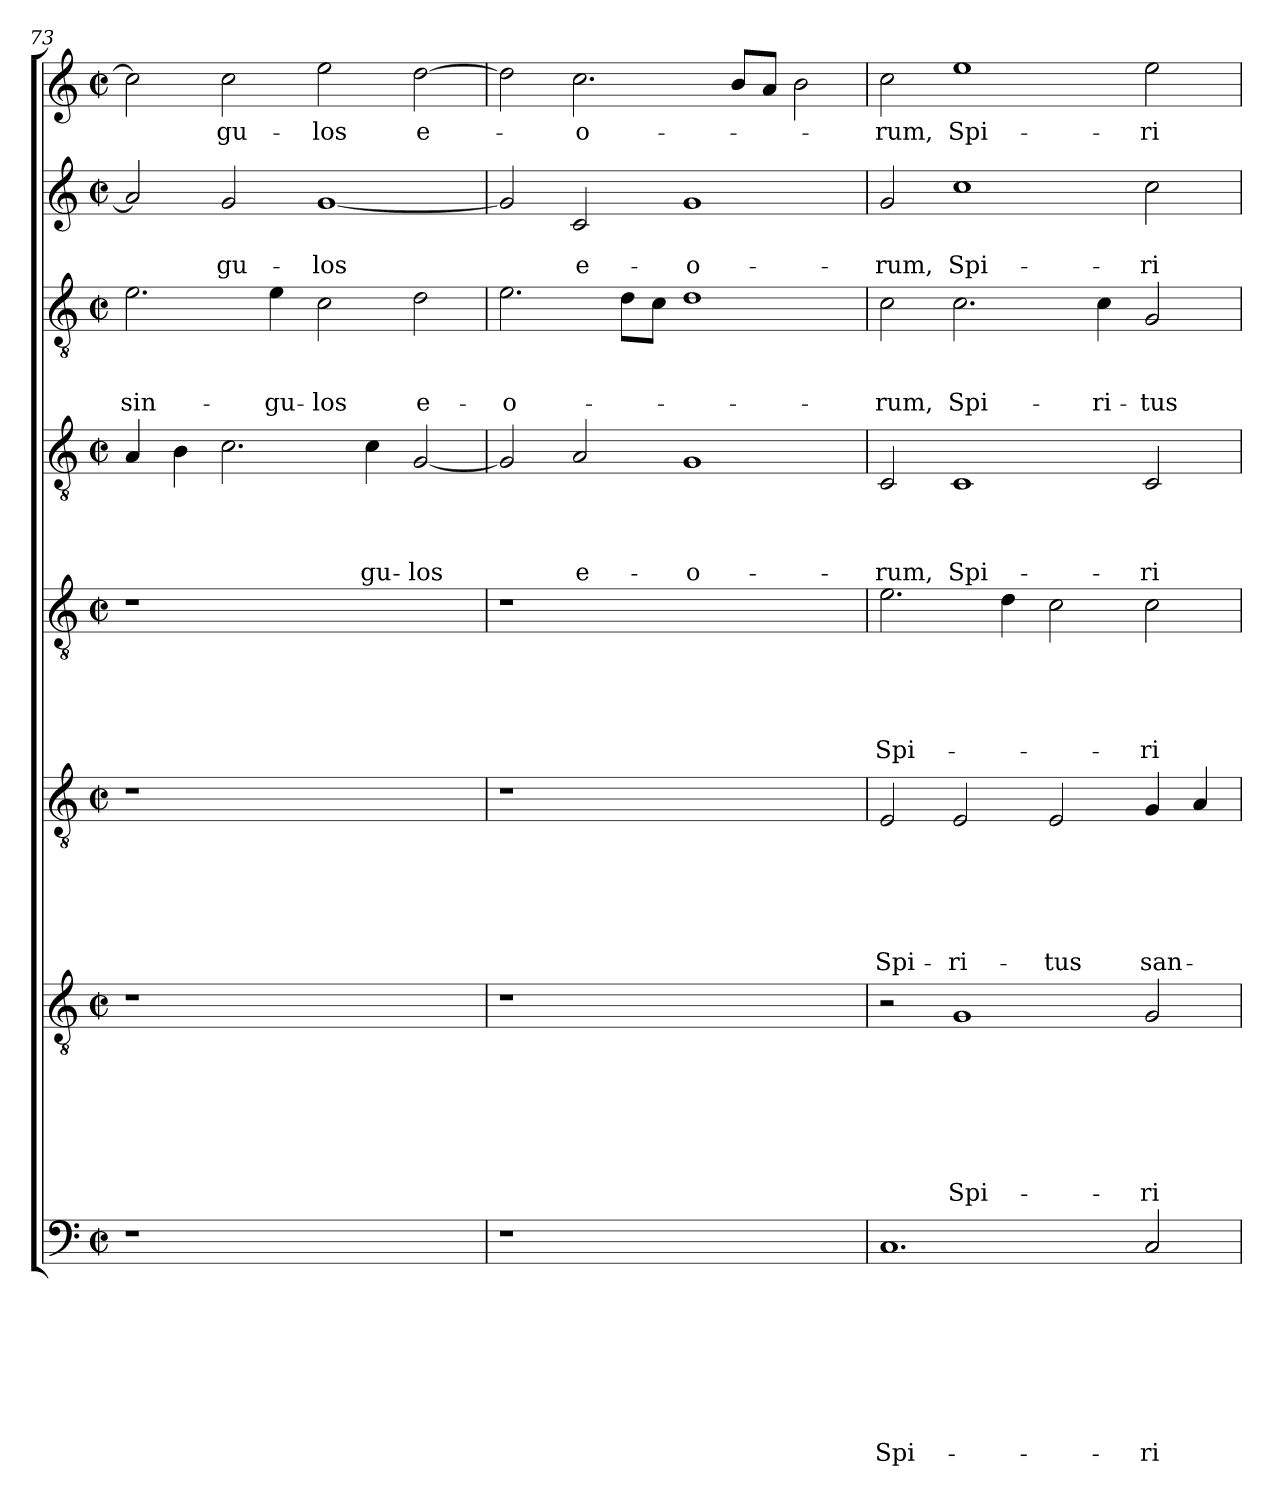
**kern	**text	**text	**text	**text	**text	**text	**text	**text	**kern	**text	**text	**text	**text	**text	**text	**text	**kern	**text	**text	**text	**text	**text	**text	**kern	**text	**text	**text	**text	**text	**kern	**text	**text	**text	**text	**kern	**text	**text	**text	**kern	**text	**text	**kern	**text
*part8	*part8	*part8	*part8	*part8	*part8	*part8	*part8	*part8	*part7	*part7	*part7	*part7	*part7	*part7	*part7	*part7	*part6	*part6	*part6	*part6	*part6	*part6	*part6	*part5	*part5	*part5	*part5	*part5	*part5	*part4	*part4	*part4	*part4	*part4	*part3	*part3	*part3	*part3	*part2	*part2	*part2	*part1	*part1
*staff8	*staff8	*staff8	*staff8	*staff8	*staff8	*staff8	*staff8	*staff8	*staff7	*staff7	*staff7	*staff7	*staff7	*staff7	*staff7	*staff7	*staff6	*staff6	*staff6	*staff6	*staff6	*staff6	*staff6	*staff5	*staff5	*staff5	*staff5	*staff5	*staff5	*staff4	*staff4	*staff4	*staff4	*staff4	*staff3	*staff3	*staff3	*staff3	*staff2	*staff2	*staff2	*staff1	*staff1
*clefF4	*	*	*	*	*	*	*	*	*clefGv2	*	*	*	*	*	*	*	*clefGv2	*	*	*	*	*	*	*clefGv2	*	*	*	*	*	*clefGv2	*	*	*	*	*clefGv2	*	*	*	*clefG2	*	*	*clefG2	*
*k[]	*	*	*	*	*	*	*	*	*k[]	*	*	*	*	*	*	*	*k[]	*	*	*	*	*	*	*k[]	*	*	*	*	*	*k[]	*	*	*	*	*k[]	*	*	*	*k[]	*	*	*k[]	*
*C:	*	*	*	*	*	*	*	*	*C:	*	*	*	*	*	*	*	*C:	*	*	*	*	*	*	*C:	*	*	*	*	*	*C:	*	*	*	*	*C:	*	*	*	*C:	*	*	*C:	*
*M2/2	*	*	*	*	*	*	*	*	*M2/2	*	*	*	*	*	*	*	*M2/2	*	*	*	*	*	*	*M2/2	*	*	*	*	*	*M2/2	*	*	*	*	*M2/2	*	*	*	*M2/2	*	*	*M2/2	*
*met(c|)	*	*	*	*	*	*	*	*	*met(c|)	*	*	*	*	*	*	*	*met(c|)	*	*	*	*	*	*	*met(c|)	*	*	*	*	*	*met(c|)	*	*	*	*	*met(c|)	*	*	*	*met(c|)	*	*	*met(c|)	*
=73	=73	=73	=73	=73	=73	=73	=73	=73	=73	=73	=73	=73	=73	=73	=73	=73	=73	=73	=73	=73	=73	=73	=73	=73	=73	=73	=73	=73	=73	=73	=73	=73	=73	=73	=73	=73	=73	=73	=73	=73	=73	=73	=73
!	!	!	!	!	!	!	!	!	!	!	!	!	!	!	!	!	!	!	!	!	!	!	!	!	!	!	!	!	!	!	!	!	!	!	!	!	!	!LO:LY:b	!	!	!	!	!
1r	.	.	.	.	.	.	.	.	1r	.	.	.	.	.	.	.	1r	.	.	.	.	.	.	1r	.	.	.	.	.	4A/	.	.	.	.	2.e\	.	.	sin-	2a/]	.	.	2cc\]	.
.	.	.	.	.	.	.	.	.	.	.	.	.	.	.	.	.	.	.	.	.	.	.	.	.	.	.	.	.	.	4B\	.	.	.	.	.	.	.	.	.	.	.	.	.
!	!	!	!	!	!	!	!	!	!	!	!	!	!	!	!	!	!	!	!	!	!	!	!	!	!	!	!	!	!	!	!	!	!	!	!	!	!	!	!	!	!LO:LY:b	!	!LO:LY:b
.	.	.	.	.	.	.	.	.	.	.	.	.	.	.	.	.	.	.	.	.	.	.	.	.	.	.	.	.	.	2.c\	.	.	.	.	.	.	.	.	2g/	.	-gu-	2cc\	-gu-
!	!	!	!	!	!	!	!	!	!	!	!	!	!	!	!	!	!	!	!	!	!	!	!	!	!	!	!	!	!	!	!	!	!	!	!	!	!	!LO:LY:b	!	!	!	!	!
.	.	.	.	.	.	.	.	.	.	.	.	.	.	.	.	.	.	.	.	.	.	.	.	.	.	.	.	.	.	.	.	.	.	.	4e\	.	.	-gu-	.	.	.	.	.
!	!	!	!	!	!	!	!	!	!	!	!	!	!	!	!	!	!	!	!	!	!	!	!	!	!	!	!	!	!	!	!	!	!	!	!	!	!	!LO:LY:b	!	!	!LO:LY:b	!	!LO:LY:b
1ryy	.	.	.	.	.	.	.	.	1ryy	.	.	.	.	.	.	.	1ryy	.	.	.	.	.	.	1ryy	.	.	.	.	.	.	.	.	.	.	2c\	.	.	-los	[1g	.	-los	2ee\	-los
!	!	!	!	!	!	!	!	!	!	!	!	!	!	!	!	!	!	!	!	!	!	!	!	!	!	!	!	!	!	!	!	!	!	!LO:LY:b	!	!	!	!	!	!	!	!	!
.	.	.	.	.	.	.	.	.	.	.	.	.	.	.	.	.	.	.	.	.	.	.	.	.	.	.	.	.	.	4c\	.	.	.	-gu-	.	.	.	.	.	.	.	.	.
!	!	!	!	!	!	!	!	!	!	!	!	!	!	!	!	!	!	!	!	!	!	!	!	!	!	!	!	!	!	!	!	!	!	!LO:LY:b	!	!	!	!LO:LY:b	!	!	!	!	!LO:LY:b
.	.	.	.	.	.	.	.	.	.	.	.	.	.	.	.	.	.	.	.	.	.	.	.	.	.	.	.	.	.	[2G/	.	.	.	-los	2d\	.	.	e-	.	.	.	[2dd\	e-
=74	=74	=74	=74	=74	=74	=74	=74	=74	=74	=74	=74	=74	=74	=74	=74	=74	=74	=74	=74	=74	=74	=74	=74	=74	=74	=74	=74	=74	=74	=74	=74	=74	=74	=74	=74	=74	=74	=74	=74	=74	=74	=74	=74
!	!	!	!	!	!	!	!	!	!	!	!	!	!	!	!	!	!	!	!	!	!	!	!	!	!	!	!	!	!	!	!	!	!	!	!	!	!	!LO:LY:b	!	!	!	!	!
1r	.	.	.	.	.	.	.	.	1r	.	.	.	.	.	.	.	1r	.	.	.	.	.	.	1r	.	.	.	.	.	2G/]	.	.	.	.	2.e\	.	.	-o-	2g/]	.	.	2dd\]	.
!	!	!	!	!	!	!	!	!	!	!	!	!	!	!	!	!	!	!	!	!	!	!	!	!	!	!	!	!	!	!	!	!	!	!LO:LY:b	!	!	!	!	!	!	!LO:LY:b	!	!LO:LY:b
.	.	.	.	.	.	.	.	.	.	.	.	.	.	.	.	.	.	.	.	.	.	.	.	.	.	.	.	.	.	2A/	.	.	.	e-	.	.	.	.	2c/	.	e-	2.cc\	-o-
.	.	.	.	.	.	.	.	.	.	.	.	.	.	.	.	.	.	.	.	.	.	.	.	.	.	.	.	.	.	.	.	.	.	.	8d\L	.	.	.	.	.	.	.	.
.	.	.	.	.	.	.	.	.	.	.	.	.	.	.	.	.	.	.	.	.	.	.	.	.	.	.	.	.	.	.	.	.	.	.	8c\J	.	.	.	.	.	.	.	.
!	!	!	!	!	!	!	!	!	!	!	!	!	!	!	!	!	!	!	!	!	!	!	!	!	!	!	!	!	!	!	!	!	!	!LO:LY:b	!	!	!	!	!	!	!LO:LY:b	!	!
1ryy	.	.	.	.	.	.	.	.	1ryy	.	.	.	.	.	.	.	1ryy	.	.	.	.	.	.	1ryy	.	.	.	.	.	1G	.	.	.	-o-	1d	.	.	.	1g	.	-o-	.	.
.	.	.	.	.	.	.	.	.	.	.	.	.	.	.	.	.	.	.	.	.	.	.	.	.	.	.	.	.	.	.	.	.	.	.	.	.	.	.	.	.	.	8b/L	.
.	.	.	.	.	.	.	.	.	.	.	.	.	.	.	.	.	.	.	.	.	.	.	.	.	.	.	.	.	.	.	.	.	.	.	.	.	.	.	.	.	.	8a/J	.
.	.	.	.	.	.	.	.	.	.	.	.	.	.	.	.	.	.	.	.	.	.	.	.	.	.	.	.	.	.	.	.	.	.	.	.	.	.	.	.	.	.	2b\	.
!!LO:LB:g=z
=75	=75	=75	=75	=75	=75	=75	=75	=75	=75	=75	=75	=75	=75	=75	=75	=75	=75	=75	=75	=75	=75	=75	=75	=75	=75	=75	=75	=75	=75	=75	=75	=75	=75	=75	=75	=75	=75	=75	=75	=75	=75	=75	=75
!	!	!	!	!	!	!	!	!LO:LY:b	!	!	!	!	!	!	!	!	!	!	!	!	!	!	!LO:LY:b	!	!	!	!	!	!LO:LY:b	!	!	!	!	!LO:LY:b	!	!	!	!LO:LY:b	!	!	!LO:LY:b	!	!LO:LY:b
1.C	.	.	.	.	.	.	.	Spi-	2r	.	.	.	.	.	.	.	2E/	.	.	.	.	.	Spi-	2.e\	.	.	.	.	Spi-	2C/	.	.	.	-rum,	2c\	.	.	-rum,	2g/	.	-rum,	2cc\	-rum,
!	!	!	!	!	!	!	!	!	!	!	!	!	!	!	!	!LO:LY:b	!	!	!	!	!	!	!LO:LY:b	!	!	!	!	!	!	!	!	!	!	!LO:LY:b	!	!	!	!LO:LY:b	!	!	!LO:LY:b	!	!LO:LY:b
.	.	.	.	.	.	.	.	.	1G	.	.	.	.	.	.	Spi-	2E/	.	.	.	.	.	-ri-	.	.	.	.	.	.	1C	.	.	.	Spi-	2.c\	.	.	Spi-	1cc	.	Spi-	1ee	Spi-
.	.	.	.	.	.	.	.	.	.	.	.	.	.	.	.	.	.	.	.	.	.	.	.	4d\	.	.	.	.	.	.	.	.	.	.	.	.	.	.	.	.	.	.	.
!	!	!	!	!	!	!	!	!	!	!	!	!	!	!	!	!	!	!	!	!	!	!	!LO:LY:b	!	!	!	!	!	!	!	!	!	!	!	!	!	!	!	!	!	!	!	!
.	.	.	.	.	.	.	.	.	.	.	.	.	.	.	.	.	2E/	.	.	.	.	.	-tus	2c\	.	.	.	.	.	.	.	.	.	.	.	.	.	.	.	.	.	.	.
!	!	!	!	!	!	!	!	!	!	!	!	!	!	!	!	!	!	!	!	!	!	!	!	!	!	!	!	!	!	!	!	!	!	!	!	!	!	!LO:LY:b	!	!	!	!	!
.	.	.	.	.	.	.	.	.	.	.	.	.	.	.	.	.	.	.	.	.	.	.	.	.	.	.	.	.	.	.	.	.	.	.	4c\	.	.	-ri-	.	.	.	.	.
!	!	!	!	!	!	!	!	!LO:LY:b	!	!	!	!	!	!	!	!LO:LY:b	!	!	!	!	!	!	!LO:LY:b	!	!	!	!	!	!LO:LY:b	!	!	!	!	!LO:LY:b	!	!	!	!LO:LY:b	!	!	!LO:LY:b	!	!LO:LY:b
2C/	.	.	.	.	.	.	.	-ri-	2G/	.	.	.	.	.	.	-ri-	4G/	.	.	.	.	.	san-	2c\	.	.	.	.	-ri-	2C/	.	.	.	-ri-	2G/	.	.	-tus	2cc\	.	-ri-	2ee\	-ri-
.	.	.	.	.	.	.	.	.	.	.	.	.	.	.	.	.	4A/	.	.	.	.	.	.	.	.	.	.	.	.	.	.	.	.	.	.	.	.	.	.	.	.	.	.
=	=	=	=	=	=	=	=	=	=	=	=	=	=	=	=	=	=	=	=	=	=	=	=	=	=	=	=	=	=	=	=	=	=	=	=	=	=	=	=	=	=	=	=
*-	*-	*-	*-	*-	*-	*-	*-	*-	*-	*-	*-	*-	*-	*-	*-	*-	*-	*-	*-	*-	*-	*-	*-	*-	*-	*-	*-	*-	*-	*-	*-	*-	*-	*-	*-	*-	*-	*-	*-	*-	*-	*-	*-
